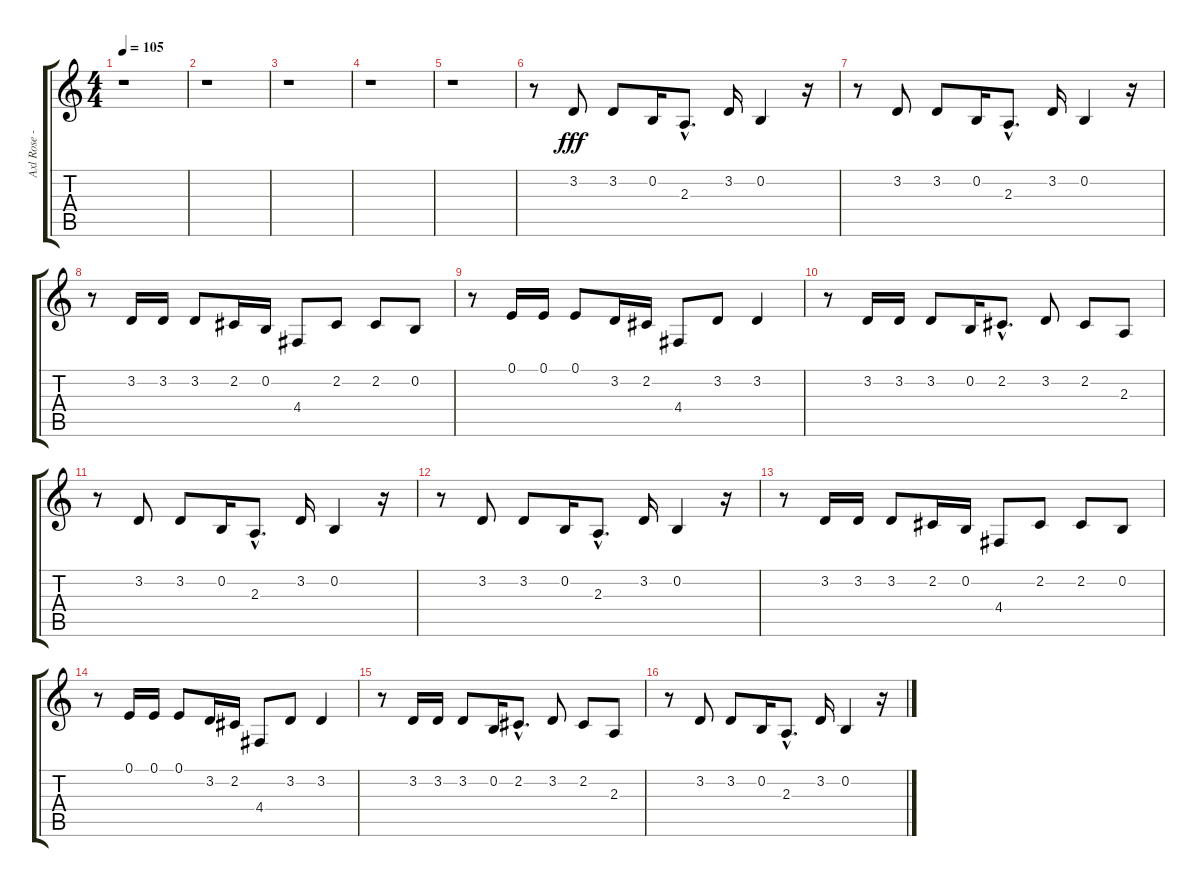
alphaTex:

\track ("Axl Rose -Vocals-" "Axl Rose -") {instrument harmonica}
\staff {score tabs}
\tuning (E4 B3 G3 D3 A2 E2) {hide}
\ts (4 4)
\tempo 105
\clef g2
\ks c
r.1{dy f} |
r.1 |
r.1 |
r.1 |
r.1 |
r.8 3.2.8{dy fff} 3.2.8 0.2.16 2.3{hac}.8{d} 3.2.16 0.2.4 r.16 |
r.8 3.2.8 3.2.8 0.2.16 2.3{hac}.8{d} 3.2.16 0.2.4 r.16 |
r.8 3.2.16 3.2.16 3.2.8 2.2.16 0.2.16 4.4.8 2.2.8 2.2.8 0.2.8 |
r.8 0.1.16 0.1.16 0.1.8 3.2.16 2.2.16 4.4.8 3.2.8 3.2.4 |
r.8 3.2.16 3.2.16 3.2.8 0.2.16 2.2{hac}.8{d} 3.2.8 2.2.8 2.3.8 |
r.8 3.2.8 3.2.8 0.2.16 2.3{hac}.8{d} 3.2.16 0.2.4 r.16 |
r.8 3.2.8 3.2.8 0.2.16 2.3{hac}.8{d} 3.2.16 0.2.4 r.16 |
r.8 3.2.16 3.2.16 3.2.8 2.2.16 0.2.16 4.4.8 2.2.8 2.2.8 0.2.8 |
r.8 0.1.16 0.1.16 0.1.8 3.2.16 2.2.16 4.4.8 3.2.8 3.2.4 |
r.8 3.2.16 3.2.16 3.2.8 0.2.16 2.2{hac}.8{d} 3.2.8 2.2.8 2.3.8 |
r.8 3.2.8 3.2.8 0.2.16 2.3{hac}.8{d} 3.2.16 0.2.4 r.16
